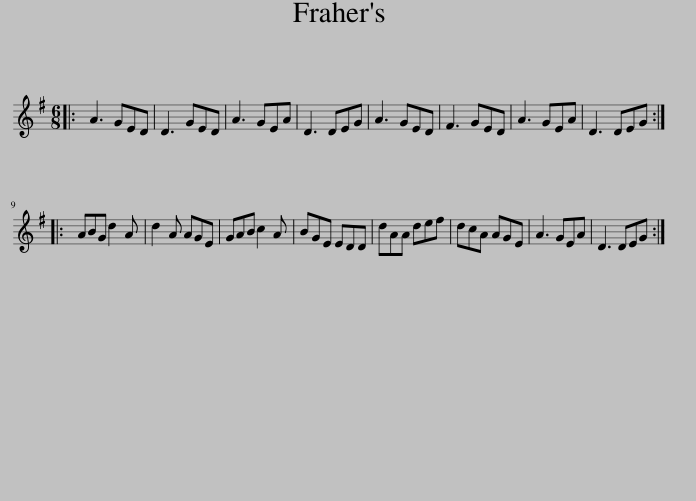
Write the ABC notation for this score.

X:1
L:1/8
M:6/8
I:linebreak $
K:G
V:1 treble
V:1
|: A3 GED | D3 GED | A3 GEA | D3 DEG | A3 GED | %5
 F3 GED | A3 GEA | D3 DEG ::$ ABG d2 A | d2 A AGE | %10
 GAB c2 A | BGE EDD | dAA def | dcA AGE | A3 GEA | %15
 D3 DEG :| %16
